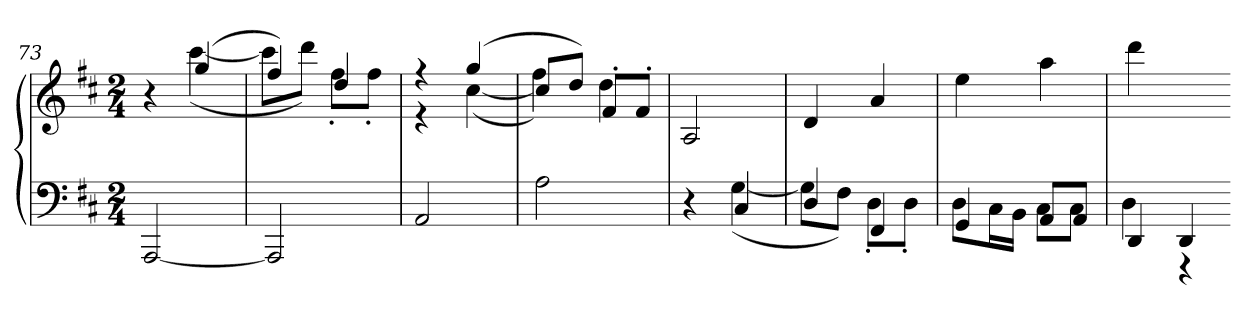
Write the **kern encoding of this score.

**kern	**kern
*part1	*part1
*staff2	*staff1
*clefF4	*clefG2
*k[f#c#]	*k[f#c#]
*D:	*D:
*M2/4	*M2/4
=73	=73
*	*^
[2AAA	4r	4ryy
.	(4gg	([4ccc#
=74	=74	=74
2AAA]	4ff#)	8ccc#L]
.	.	8dddJ)
.	4dd	8ff#'L
.	.	8ff#'J
=75	=75	=75
2AA	4r	4r
.	(4gg	([4cc#
=76	=76	=76
2A	8cc#L]	4ff#)
.	8ddJ)	.
.	8f#'L	4dd
.	8f#'J	.
*	*v	*v
=77	=77
*^	*
4r	4ryy	2A
4C#	([4G	.
=78	=78	=78
4D	8GL]	4d
.	8F#J)	.
4FF#	8D'L	4a
.	8D'J	.
=79	=79	=79
4GG	8DL	4ee
.	16C#L	.
.	16BBJJ	.
8AAL	8C#L	4aa
8AAJ	8C#J	.
=80	=80	=80
4DD	4D	4ddd
4DD	4r	4ryy
*v	*v	*
=-	=-
*-	*-
